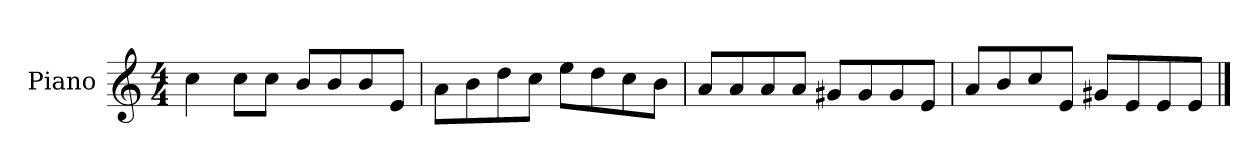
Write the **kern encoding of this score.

**kern
*part1
*staff1
*I"Piano
*I'P-no
*clefG2
*k[]
*M4/4
*MM90
=1
4cc\
8cc\L
8cc\J
8b/L
8b/
8b/
8e/J
=2
8a\L
8b\
8dd\
8cc\J
8ee\L
8dd\
8cc\
8b\J
=3
8a/L
8a/
8a/
8a/J
8g#X/L
8g#/
8g#/
8e/J
=4
8a/L
8b/
8cc/
8e/J
8g#X/L
8e/
8e/
8e/J
==
*-
